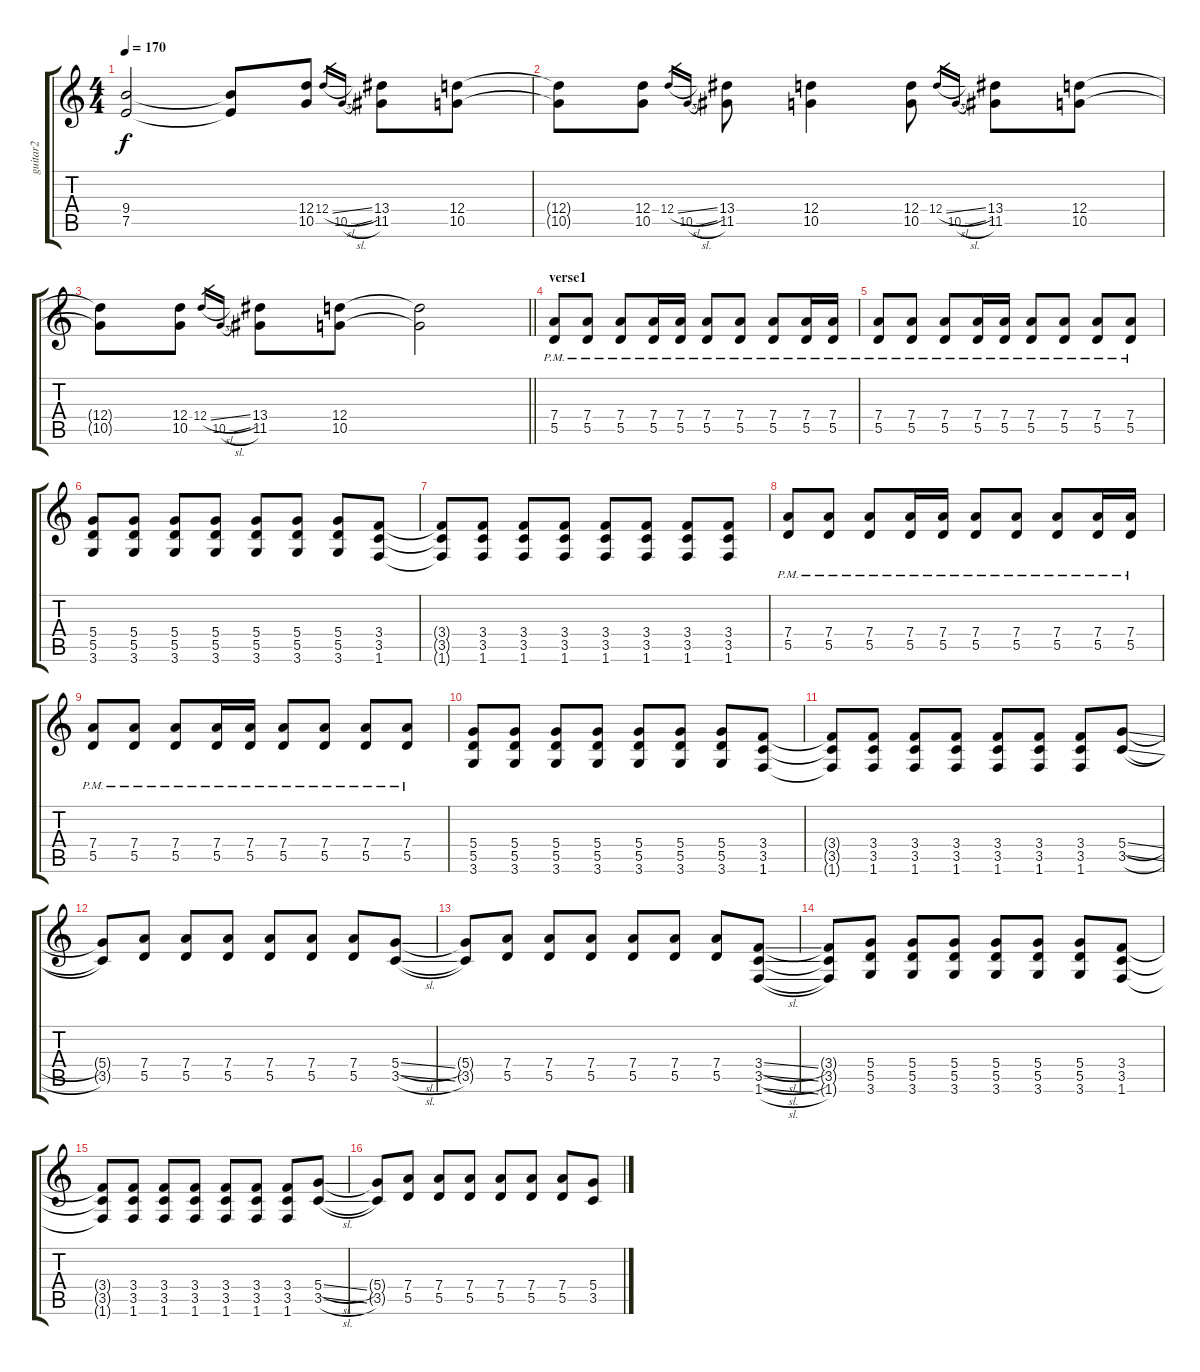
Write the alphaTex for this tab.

\track ("guitar2" "guitar2") {instrument overdrivenguitar}
\staff {score tabs}
\tuning (E4 B3 G3 D3 A2 E2) {hide}
\ts (4 4)
\tempo 170
\clef g2
\ks c
(9.4{t} 7.5{t}).2{dy f} (9.4{t} 7.5{t}).8 (12.4 10.5).8 12.4{sl}.16{gr} 10.5{sl}.16{gr} (13.4 11.5).8 (12.4 10.5).8 |
(12.4{t} 10.5{t}).8 (12.4 10.5).8 12.4{sl}.16{gr} 10.5{sl}.16{gr} (13.4 11.5).8 (12.4 10.5).4 (12.4 10.5).8 12.4{sl}.16{gr} 10.5{sl}.16{gr} (13.4 11.5).8 (12.4 10.5).8 |
\barLineRight lightlight
(12.4{t} 10.5{t}).8 (12.4 10.5).8 12.4{sl}.16{gr} 10.5{sl}.16{gr} (13.4 11.5).8 (12.4 10.5).8 (12.4{t} 10.5{t}).2 |
\section ("" "verse1")
(7.4{pm} 5.5{pm}).8 (7.4{pm} 5.5{pm}).8 (7.4{pm} 5.5{pm}).8 (7.4{pm} 5.5{pm}).16 (7.4{pm} 5.5{pm}).16 (7.4{pm} 5.5{pm}).8 (7.4{pm} 5.5{pm}).8 (7.4{pm} 5.5{pm}).8 (7.4{pm} 5.5{pm}).16 (7.4{pm} 5.5{pm}).16 |
(7.4{pm} 5.5{pm}).8 (7.4{pm} 5.5{pm}).8 (7.4{pm} 5.5{pm}).8 (7.4{pm} 5.5{pm}).16 (7.4{pm} 5.5{pm}).16 (7.4{pm} 5.5{pm}).8 (7.4{pm} 5.5{pm}).8 (7.4{pm} 5.5{pm}).8 (7.4{pm} 5.5{pm}).8 |
(5.4 5.5 3.6).8 (5.4 5.5 3.6).8 (5.4 5.5 3.6).8 (5.4 5.5 3.6).8 (5.4 5.5 3.6).8 (5.4 5.5 3.6).8 (5.4 5.5 3.6).8 (3.4 3.5 1.6).8 |
(3.4{t} 3.5{t} 1.6{t}).8 (3.4 3.5 1.6).8 (3.4 3.5 1.6).8 (3.4 3.5 1.6).8 (3.4 3.5 1.6).8 (3.4 3.5 1.6).8 (3.4 3.5 1.6).8 (3.4 3.5 1.6).8 |
(7.4{pm} 5.5{pm}).8 (7.4{pm} 5.5{pm}).8 (7.4{pm} 5.5{pm}).8 (7.4{pm} 5.5{pm}).16 (7.4{pm} 5.5{pm}).16 (7.4{pm} 5.5{pm}).8 (7.4{pm} 5.5{pm}).8 (7.4{pm} 5.5{pm}).8 (7.4{pm} 5.5{pm}).16 (7.4{pm} 5.5{pm}).16 |
(7.4{pm} 5.5{pm}).8 (7.4{pm} 5.5{pm}).8 (7.4{pm} 5.5{pm}).8 (7.4{pm} 5.5{pm}).16 (7.4{pm} 5.5{pm}).16 (7.4{pm} 5.5{pm}).8 (7.4{pm} 5.5{pm}).8 (7.4{pm} 5.5{pm}).8 (7.4{pm} 5.5{pm}).8 |
(5.4 5.5 3.6).8 (5.4 5.5 3.6).8 (5.4 5.5 3.6).8 (5.4 5.5 3.6).8 (5.4 5.5 3.6).8 (5.4 5.5 3.6).8 (5.4 5.5 3.6).8 (3.4 3.5 1.6).8 |
(3.4{t} 3.5{t} 1.6{t}).8 (3.4 3.5 1.6).8 (3.4 3.5 1.6).8 (3.4 3.5 1.6).8 (3.4 3.5 1.6).8 (3.4 3.5 1.6).8 (3.4 3.5 1.6).8 (5.4{sl} 3.5{sl}).8 |
(5.4{t} 3.5{t}).8 (7.4 5.5).8 (7.4 5.5).8 (7.4 5.5).8 (7.4 5.5).8 (7.4 5.5).8 (7.4 5.5).8 (5.4{sl} 3.5{sl}).8 |
(5.4{t} 3.5{t}).8 (7.4 5.5).8 (7.4 5.5).8 (7.4 5.5).8 (7.4 5.5).8 (7.4 5.5).8 (7.4 5.5).8 (3.4{sl} 3.5{sl} 1.6{sl}).8 |
(3.4{t} 3.5{t} 1.6{t}).8 (5.4 5.5 3.6).8 (5.4 5.5 3.6).8 (5.4 5.5 3.6).8 (5.4 5.5 3.6).8 (5.4 5.5 3.6).8 (5.4 5.5 3.6).8 (3.4 3.5 1.6).8 |
(3.4{t} 3.5{t} 1.6{t}).8 (3.4 3.5 1.6).8 (3.4 3.5 1.6).8 (3.4 3.5 1.6).8 (3.4 3.5 1.6).8 (3.4 3.5 1.6).8 (3.4 3.5 1.6).8 (5.4{sl} 3.5{sl}).8 |
(5.4{t} 3.5{t}).8 (7.4 5.5).8 (7.4 5.5).8 (7.4 5.5).8 (7.4 5.5).8 (7.4 5.5).8 (7.4 5.5).8 (5.4{sl} 3.5{sl}).8
